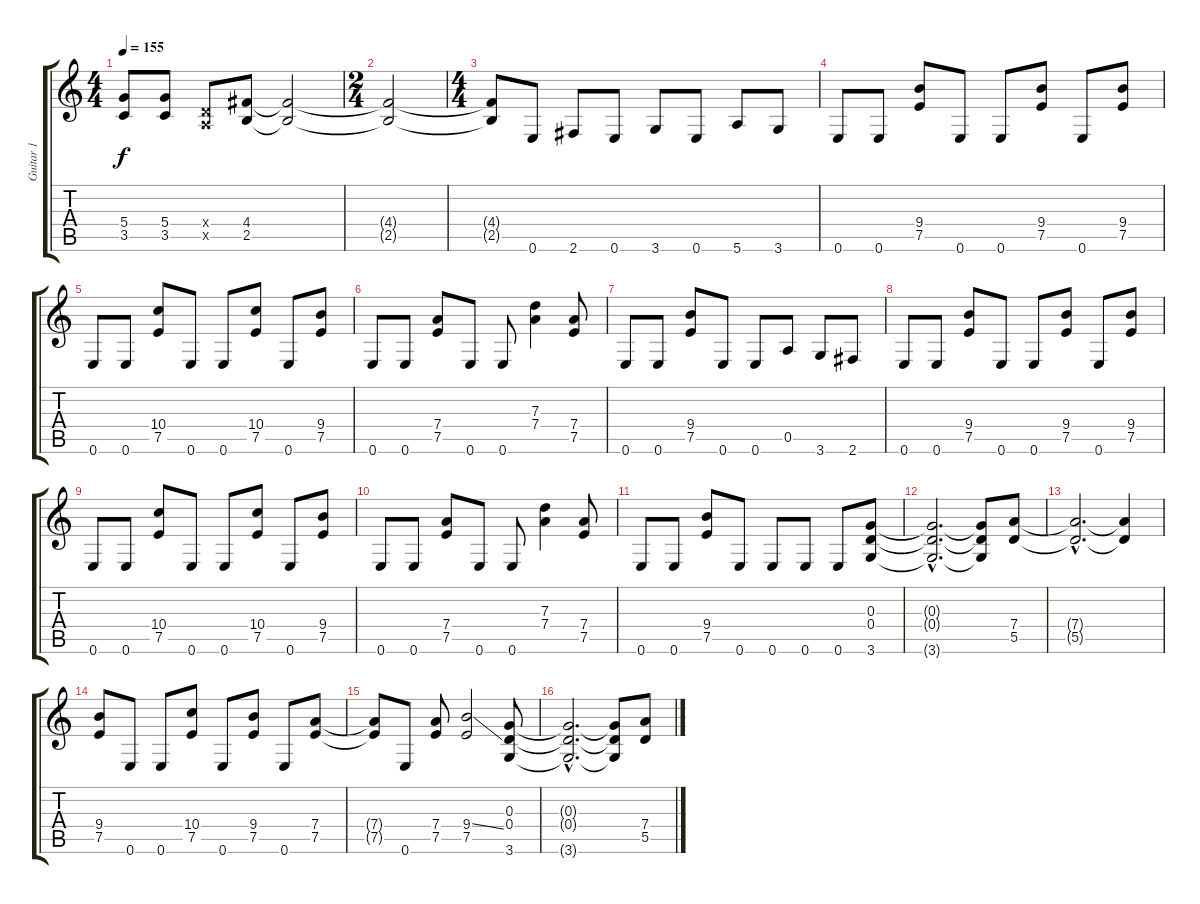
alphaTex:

\track ("Guitar 1" "Guitar 1") {instrument distortionguitar}
\staff {score tabs}
\tuning (E4 B3 G3 D3 A2 E2) {hide}
\ts (4 4)
\tempo 155
\clef g2
\ks c
(5.4 3.5).8{dy f} (5.4 3.5).8 (0.4{x} 0.5{x}).8 (4.4 2.5).8 (4.4{t} 2.5{t}).2 |
\ts (2 4)
(4.4{t} 2.5{t}).2 |
\ts (4 4)
(4.4{t} 2.5{t}).8 0.6.8 2.6.8 0.6.8 3.6.8 0.6.8 5.6.8 3.6.8 |
0.6.8 0.6.8 (9.4 7.5).8 0.6.8 0.6.8 (9.4 7.5).8 0.6.8 (9.4 7.5).8 |
0.6.8 0.6.8 (10.4 7.5).8 0.6.8 0.6.8 (10.4 7.5).8 0.6.8 (9.4 7.5).8 |
0.6.8 0.6.8 (7.4 7.5).8 0.6.8 0.6.8 (7.3 7.4).4 (7.4 7.5).8 |
0.6.8 0.6.8 (9.4 7.5).8 0.6.8 0.6.8 0.5.8 3.6.8 2.6.8 |
0.6.8 0.6.8 (9.4 7.5).8 0.6.8 0.6.8 (9.4 7.5).8 0.6.8 (9.4 7.5).8 |
0.6.8 0.6.8 (10.4 7.5).8 0.6.8 0.6.8 (10.4 7.5).8 0.6.8 (9.4 7.5).8 |
0.6.8 0.6.8 (7.4 7.5).8 0.6.8 0.6.8 (7.3 7.4).4 (7.4 7.5).8 |
0.6.8 0.6.8 (9.4 7.5).8 0.6.8 0.6.8 0.6.8 0.6.8 (0.3 0.4 3.6).8 |
(0.3{hac t} 0.4{hac t} 3.6{hac t}).2{d} (0.3{t} 0.4{t} 3.6{t}).8 (7.4 5.5).8 |
(7.4{hac t} 5.5{hac t}).2{d} (7.4{t} 5.5{t}).4 |
(9.4 7.5).8 0.6.8 0.6.8 (10.4 7.5).8 0.6.8 (9.4 7.5).8 0.6.8 (7.4 7.5).8 |
(7.4{t} 7.5{t}).8 0.6.8 (7.4 7.5).8 (9.4{ss} 7.5).2 (0.3 0.4 3.6).8 |
(0.3{hac t} 0.4{hac t} 3.6{hac t}).2{d} (0.3{t} 0.4{t} 3.6{t}).8 (7.4 5.5).8
